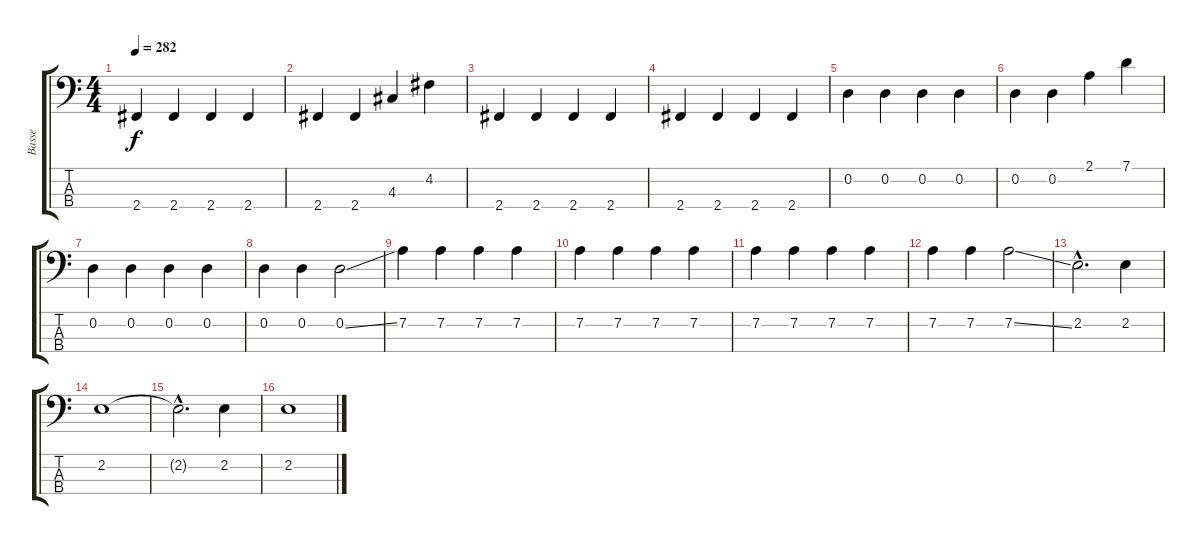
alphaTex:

\track ("Basse" "Basse") {instrument electricguitarjazz}
\staff {score tabs}
\tuning (G2 D2 A1 E1) {hide}
\ts (4 4)
\tempo 282
\clef f4
\ks c
2.4.4{dy f} 2.4.4 2.4.4 2.4.4 |
2.4.4 2.4.4 4.3.4 4.2.4 |
2.4.4 2.4.4 2.4.4 2.4.4 |
2.4.4 2.4.4 2.4.4 2.4.4 |
0.2.4 0.2.4 0.2.4 0.2.4 |
0.2.4 0.2.4 2.1.4 7.1.4 |
0.2.4 0.2.4 0.2.4 0.2.4 |
0.2.4 0.2.4 0.2{ss}.2 |
7.2.4 7.2.4 7.2.4 7.2.4 |
7.2.4 7.2.4 7.2.4 7.2.4 |
7.2.4 7.2.4 7.2.4 7.2.4 |
7.2.4 7.2.4 7.2{ss}.2 |
2.2{hac}.2{d} 2.2.4 |
2.2.1 |
2.2{hac t}.2{d} 2.2.4 |
2.2.1
